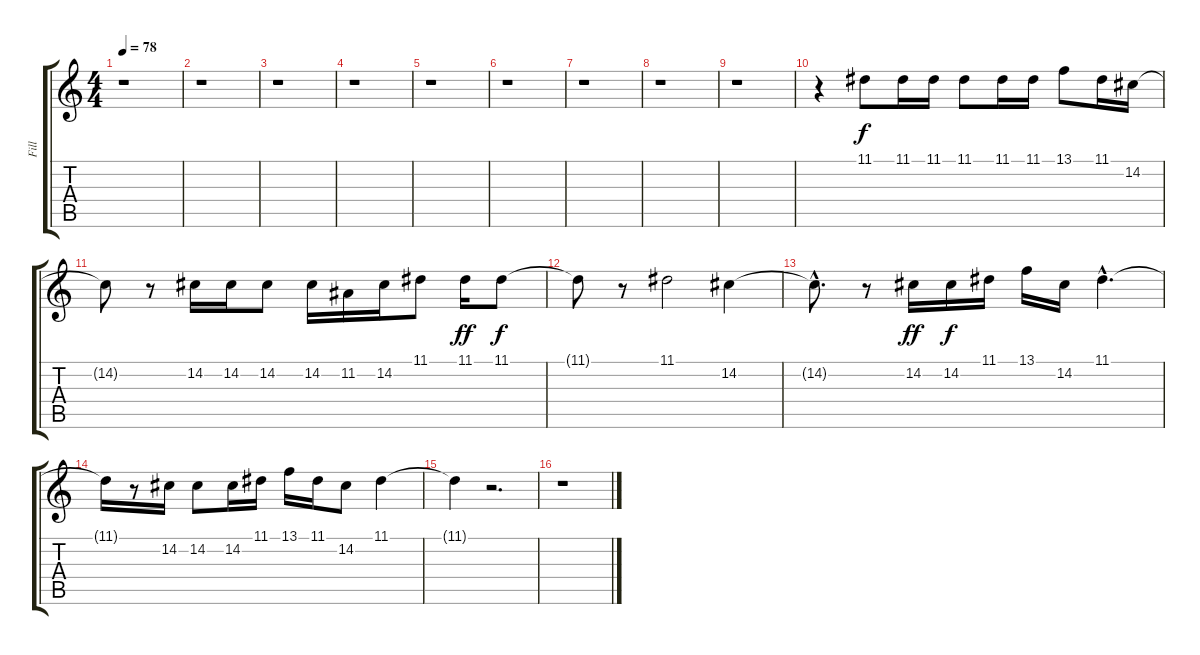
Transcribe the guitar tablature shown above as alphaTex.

\track ("Fill" "Fill") {instrument pad6metallic}
\staff {score tabs}
\tuning (E4 B3 G3 D3 A2 E2) {hide}
\ts (4 4)
\tempo 78
\clef g2
\ks c
r.1{dy f} |
r.1 |
r.1 |
r.1 |
r.1 |
r.1 |
r.1 |
r.1 |
r.1 |
r.4 11.1.8 11.1.16 11.1.16 11.1.8 11.1.16 11.1.16 13.1.8 11.1.16 14.2.16 |
14.2{t}.8 r.8 14.2.16 14.2.16 14.2.8 14.2.16 11.2.16 14.2.16 11.1.8 11.1.16{dy ff} 11.1.8{dy f} |
11.1{t}.8 r.8 11.1.2 14.2.4 |
14.2{hac t}.8{d} r.8 14.2.16{dy ff} 14.2.16{dy f} 11.1.16 13.1.16 14.2.16 11.1{hac}.4{d} |
11.1{t}.16 r.8 14.2.16 14.2.8 14.2.16 11.1.16 13.1.16 11.1.16 14.2.8 11.1.4 |
11.1{t}.4 r.2{d} |
r.1
